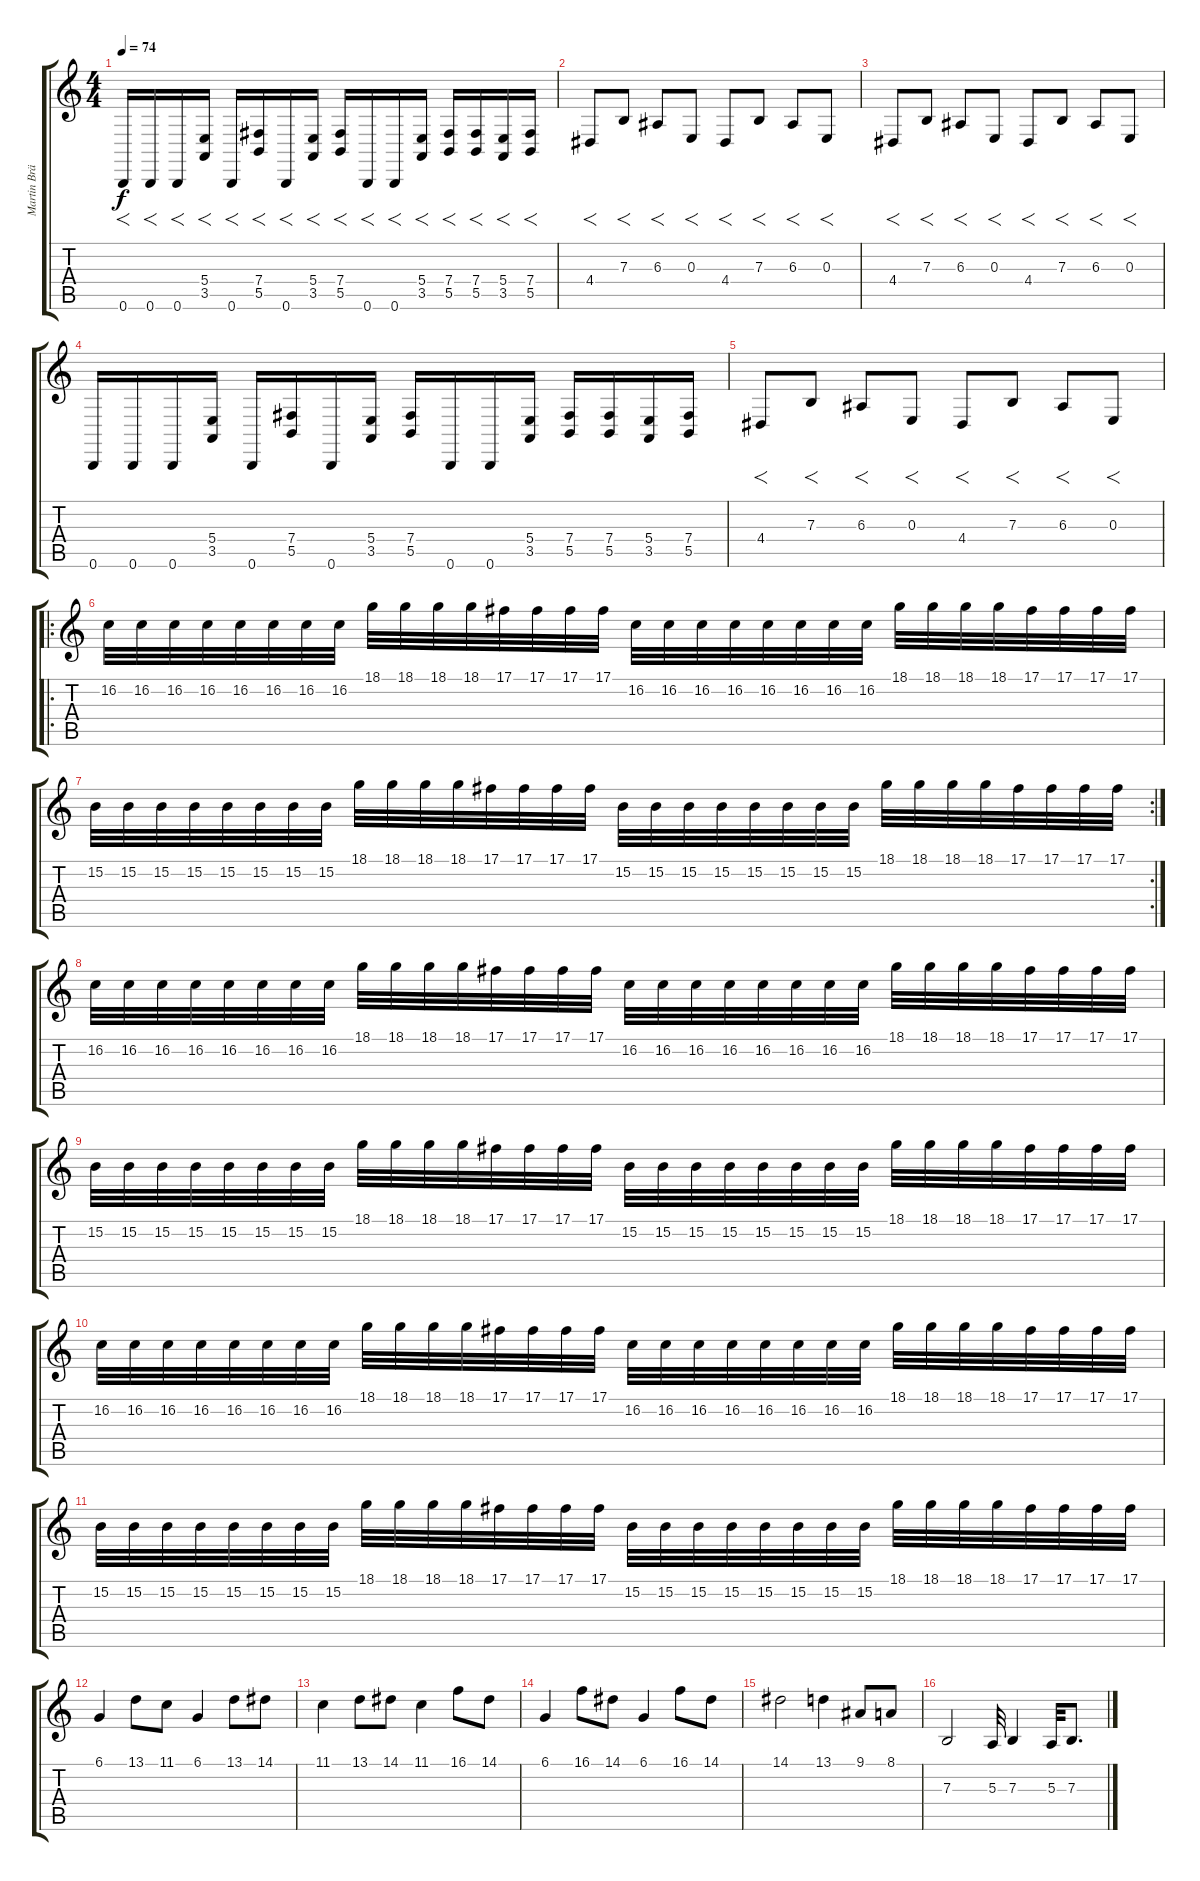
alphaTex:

\track ("Martin Brändström 2" "Martin Brä") {instrument lead6voice}
\staff {score tabs}
\tuning (Db4 Ab3 E3 B2 Gb2 B1) {hide}
\ts (4 4)
\tempo 74
\clef g2
\ks c
0.6.16{f dy f} 0.6.16{f} 0.6.16{f} (5.4 3.5).16{f} 0.6.16{f} (7.4 5.5).16{f} 0.6.16{f} (5.4 3.5).16{f} (7.4 5.5).16{f} 0.6.16{f} 0.6.16{f} (5.4 3.5).16{f} (7.4 5.5).16{f} (7.4 5.5).16{f} (5.4 3.5).16{f} (7.4 5.5).16{f} |
4.4.8{f} 7.3.8{f} 6.3.8{f} 0.3.8{f} 4.4.8{f} 7.3.8{f} 6.3.8{f} 0.3.8{f} |
4.4.8{f} 7.3.8{f} 6.3.8{f} 0.3.8{f} 4.4.8{f} 7.3.8{f} 6.3.8{f} 0.3.8{f} |
0.6.16 0.6.16 0.6.16 (5.4 3.5).16 0.6.16 (7.4 5.5).16 0.6.16 (5.4 3.5).16 (7.4 5.5).16 0.6.16 0.6.16 (5.4 3.5).16 (7.4 5.5).16 (7.4 5.5).16 (5.4 3.5).16 (7.4 5.5).16 |
4.4.8{f} 7.3.8{f} 6.3.8{f} 0.3.8{f} 4.4.8{f} 7.3.8{f} 6.3.8{f} 0.3.8{f} |
\ro
16.2.32{volume 8} 16.2.32 16.2.32 16.2.32 16.2.32 16.2.32 16.2.32 16.2.32 18.1.32 18.1.32 18.1.32 18.1.32 17.1.32 17.1.32 17.1.32 17.1.32 16.2.32 16.2.32 16.2.32 16.2.32 16.2.32 16.2.32 16.2.32 16.2.32 18.1.32 18.1.32 18.1.32 18.1.32 17.1.32 17.1.32 17.1.32 17.1.32 |
\rc 2
15.2.32 15.2.32 15.2.32 15.2.32 15.2.32 15.2.32 15.2.32 15.2.32 18.1.32 18.1.32 18.1.32 18.1.32 17.1.32 17.1.32 17.1.32 17.1.32 15.2.32 15.2.32 15.2.32 15.2.32 15.2.32 15.2.32 15.2.32 15.2.32 18.1.32 18.1.32 18.1.32 18.1.32 17.1.32 17.1.32 17.1.32 17.1.32 |
16.2.32{volume 10} 16.2.32 16.2.32 16.2.32 16.2.32 16.2.32 16.2.32 16.2.32 18.1.32 18.1.32 18.1.32 18.1.32 17.1.32 17.1.32 17.1.32 17.1.32 16.2.32 16.2.32 16.2.32 16.2.32 16.2.32 16.2.32 16.2.32 16.2.32 18.1.32 18.1.32 18.1.32 18.1.32 17.1.32 17.1.32 17.1.32 17.1.32 |
15.2.32 15.2.32 15.2.32 15.2.32 15.2.32 15.2.32 15.2.32 15.2.32 18.1.32 18.1.32 18.1.32 18.1.32 17.1.32 17.1.32 17.1.32 17.1.32 15.2.32 15.2.32 15.2.32 15.2.32 15.2.32 15.2.32 15.2.32 15.2.32 18.1.32 18.1.32 18.1.32 18.1.32 17.1.32 17.1.32 17.1.32 17.1.32 |
16.2.32 16.2.32 16.2.32 16.2.32 16.2.32 16.2.32 16.2.32 16.2.32 18.1.32 18.1.32 18.1.32 18.1.32 17.1.32 17.1.32 17.1.32 17.1.32 16.2.32 16.2.32 16.2.32 16.2.32 16.2.32 16.2.32 16.2.32 16.2.32 18.1.32 18.1.32 18.1.32 18.1.32 17.1.32 17.1.32 17.1.32 17.1.32 |
15.2.32 15.2.32 15.2.32 15.2.32 15.2.32 15.2.32 15.2.32 15.2.32 18.1.32 18.1.32 18.1.32 18.1.32 17.1.32 17.1.32 17.1.32 17.1.32 15.2.32 15.2.32 15.2.32 15.2.32 15.2.32 15.2.32 15.2.32 15.2.32 18.1.32 18.1.32 18.1.32 18.1.32 17.1.32 17.1.32 17.1.32 17.1.32 |
6.1.4{volume 6} 13.1.8 11.1.8 6.1.4 13.1.8 14.1.8 |
11.1.4 13.1.8 14.1.8 11.1.4 16.1.8 14.1.8 |
6.1.4 16.1.8 14.1.8 6.1.4 16.1.8 14.1.8 |
14.1.2 13.1.4 9.1.8 8.1.8 |
7.3.2{volume 12} 5.3.32{volume 0} 7.3.4 5.3.32 7.3.8{d}
